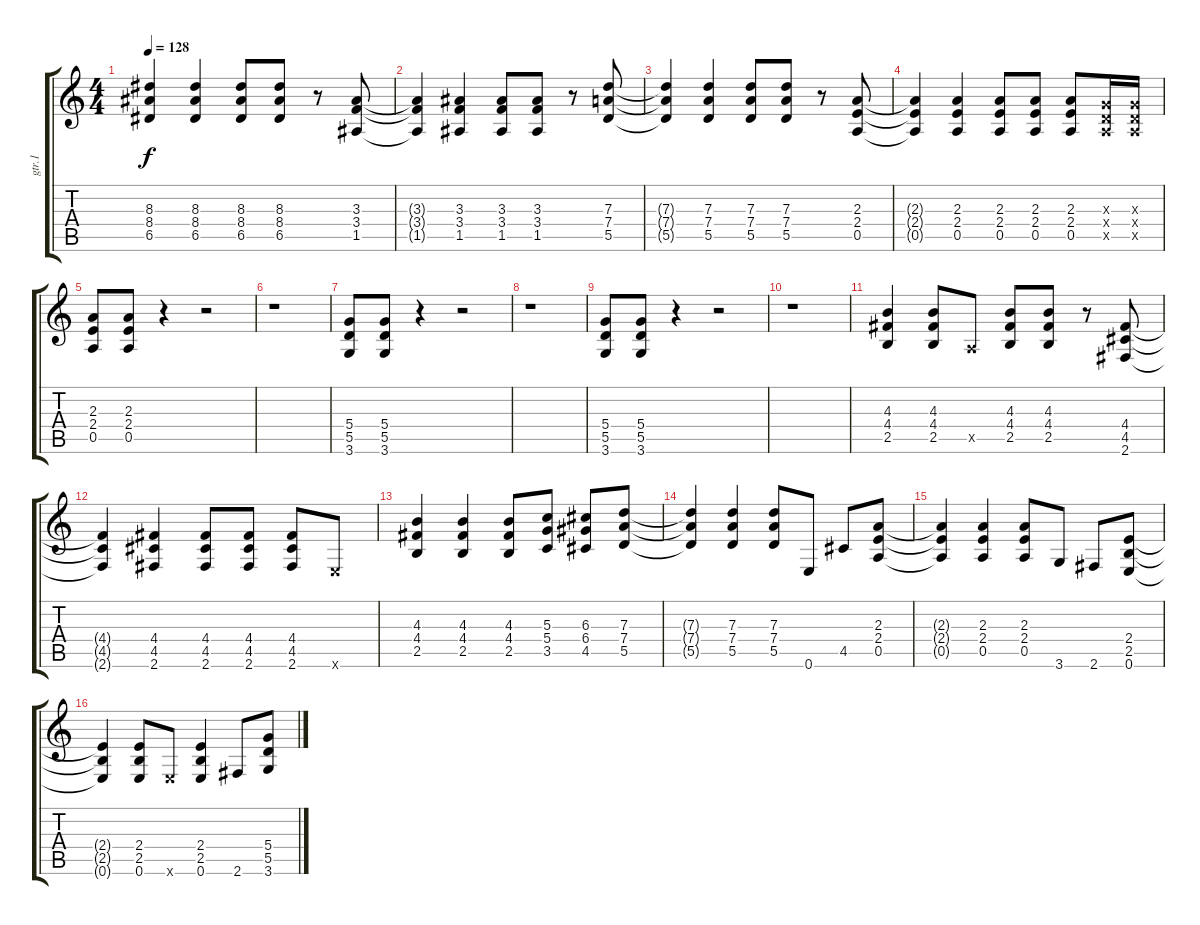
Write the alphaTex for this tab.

\track ("gtr.1" "gtr.1") {instrument distortionguitar}
\staff {score tabs}
\tuning (E4 B3 G3 D3 A2 E2) {hide}
\ts (4 4)
\tempo 128
\clef g2
\ks c
(8.3 8.4 6.5).4{dy f} (8.3 8.4 6.5).4 (8.3 8.4 6.5).8 (8.3 8.4 6.5).8 r.8 (3.3 3.4 1.5).8 |
(3.3{t} 3.4{t} 1.5{t}).4 (3.3 3.4 1.5).4 (3.3 3.4 1.5).8 (3.3 3.4 1.5).8 r.8 (7.3 7.4 5.5).8 |
(7.3{t} 7.4{t} 5.5{t}).4 (7.3 7.4 5.5).4 (7.3 7.4 5.5).8 (7.3 7.4 5.5).8 r.8 (2.3 2.4 0.5).8 |
(2.3{t} 2.4{t} 0.5{t}).4 (2.3 2.4 0.5).4 (2.3 2.4 0.5).8 (2.3 2.4 0.5).8 (2.3 2.4 0.5).8 (0.3{x} 0.4{x} 0.5{x}).16 (0.3{x} 0.4{x} 0.5{x}).16 |
(2.3 2.4 0.5).8 (2.3 2.4 0.5).8 r.4 r.2 |
r.1 |
(5.4 5.5 3.6).8 (5.4 5.5 3.6).8 r.4 r.2 |
r.1 |
(5.4 5.5 3.6).8 (5.4 5.5 3.6).8 r.4 r.2 |
r.1 |
(4.3 4.4 2.5).4 (4.3 4.4 2.5).8 0.5{x}.8 (4.3 4.4 2.5).8 (4.3 4.4 2.5).8 r.8 (4.4 4.5 2.6).8 |
(4.4{t} 4.5{t} 2.6{t}).4 (4.4 4.5 2.6).4 (4.4 4.5 2.6).8 (4.4 4.5 2.6).8 (4.4 4.5 2.6).8 0.6{x}.8 |
(4.3 4.4 2.5).4 (4.3 4.4 2.5).4 (4.3 4.4 2.5).8 (5.3 5.4 3.5).8 (6.3 6.4 4.5).8 (7.3 7.4 5.5).8 |
(7.3{t} 7.4{t} 5.5{t}).4 (7.3 7.4 5.5).4 (7.3 7.4 5.5).8 0.6.8 4.5.8 (2.3 2.4 0.5).8 |
(2.3{t} 2.4{t} 0.5{t}).4 (2.3 2.4 0.5).4 (2.3 2.4 0.5).8 3.6.8 2.6.8 (2.4 2.5 0.6).8 |
(2.4{t} 2.5{t} 0.6{t}).4 (2.4 2.5 0.6).8 0.6{x}.8 (2.4 2.5 0.6).4 2.6.8 (5.4 5.5 3.6).8
